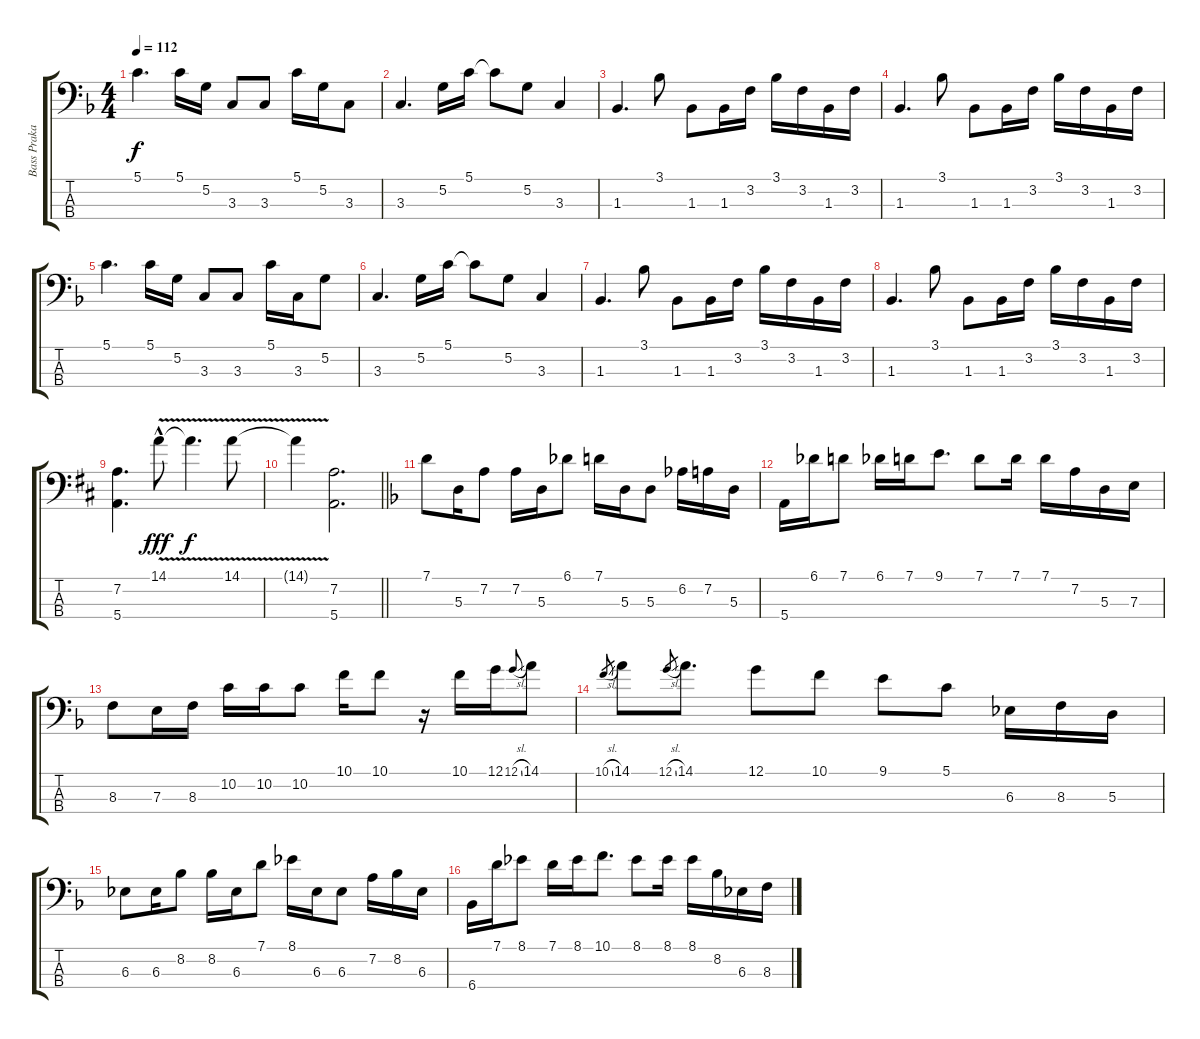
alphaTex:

\track ("Bass Prakash John" "Bass Praka") {instrument electricbasspick}
\staff {score tabs}
\tuning (G2 D2 A1 E1) {hide}
\ts (4 4)
\tempo 112
\clef f4
\ks f
5.1.4{d dy f} 5.1.16 5.2.16 3.3.8 3.3.8 5.1.16 5.2.16 3.3.8 |
3.3.4{d} 5.2.16 5.1.16 5.1{t}.8 5.2.8 3.3.4 |
1.3.4{d} 3.1.8 1.3.8 1.3.16 3.2.16 3.1.16 3.2.16 1.3.16 3.2.16 |
1.3.4{d} 3.1.8 1.3.8 1.3.16 3.2.16 3.1.16 3.2.16 1.3.16 3.2.16 |
5.1.4{d} 5.1.16 5.2.16 3.3.8 3.3.8 5.1.16 3.3.16 5.2.8 |
3.3.4{d} 5.2.16 5.1.16 5.1{t}.8 5.2.8 3.3.4 |
1.3.4{d} 3.1.8 1.3.8 1.3.16 3.2.16 3.1.16 3.2.16 1.3.16 3.2.16 |
1.3.4{d} 3.1.8 1.3.8 1.3.16 3.2.16 3.1.16 3.2.16 1.3.16 3.2.16 |
\ks d
(7.2 5.4).4{d} 14.1{v hac}.8{dy fff} 14.1{t}.4{d dy f} 14.1{v}.8 |
\barLineRight lightlight
14.1{t}.4 (7.2 5.4).2{d} |
\ks f
7.1.8 5.3.16 7.2.8 7.2.16 5.3.16 6.1.8 7.1.16 5.3.16 5.3.8 6.2.16 7.2.16 5.3.16 |
5.4.16 6.1.16 7.1.8 6.1.16 7.1.16 9.1.8{d} 7.1.8 7.1.16 7.1.16 7.2.16 5.3.16 7.3.16 |
8.3.8 7.3.16 8.3.16 10.2.16 10.2.16 10.2.8 10.1.16 10.1.8 r.16 10.1.16 12.1.16 12.1{sl}.8{gr onbeat} 14.1.8 |
10.1{sl}.8{gr} 14.1.8 12.1{sl}.8{gr} 14.1.8{d} 12.1.8 10.1.8 9.1.8 5.1.8 6.3.16 8.3.16 5.3.16 |
6.3.8 6.3.16 8.2.8 8.2.16 6.3.16 7.1.8 8.1.16 6.3.16 6.3.8 7.2.16 8.2.16 6.3.16 |
6.4.16 7.1.16 8.1.8 7.1.16 8.1.16 10.1.8{d} 8.1.8 8.1.16 8.1.16 8.2.16 6.3.16 8.3.16
